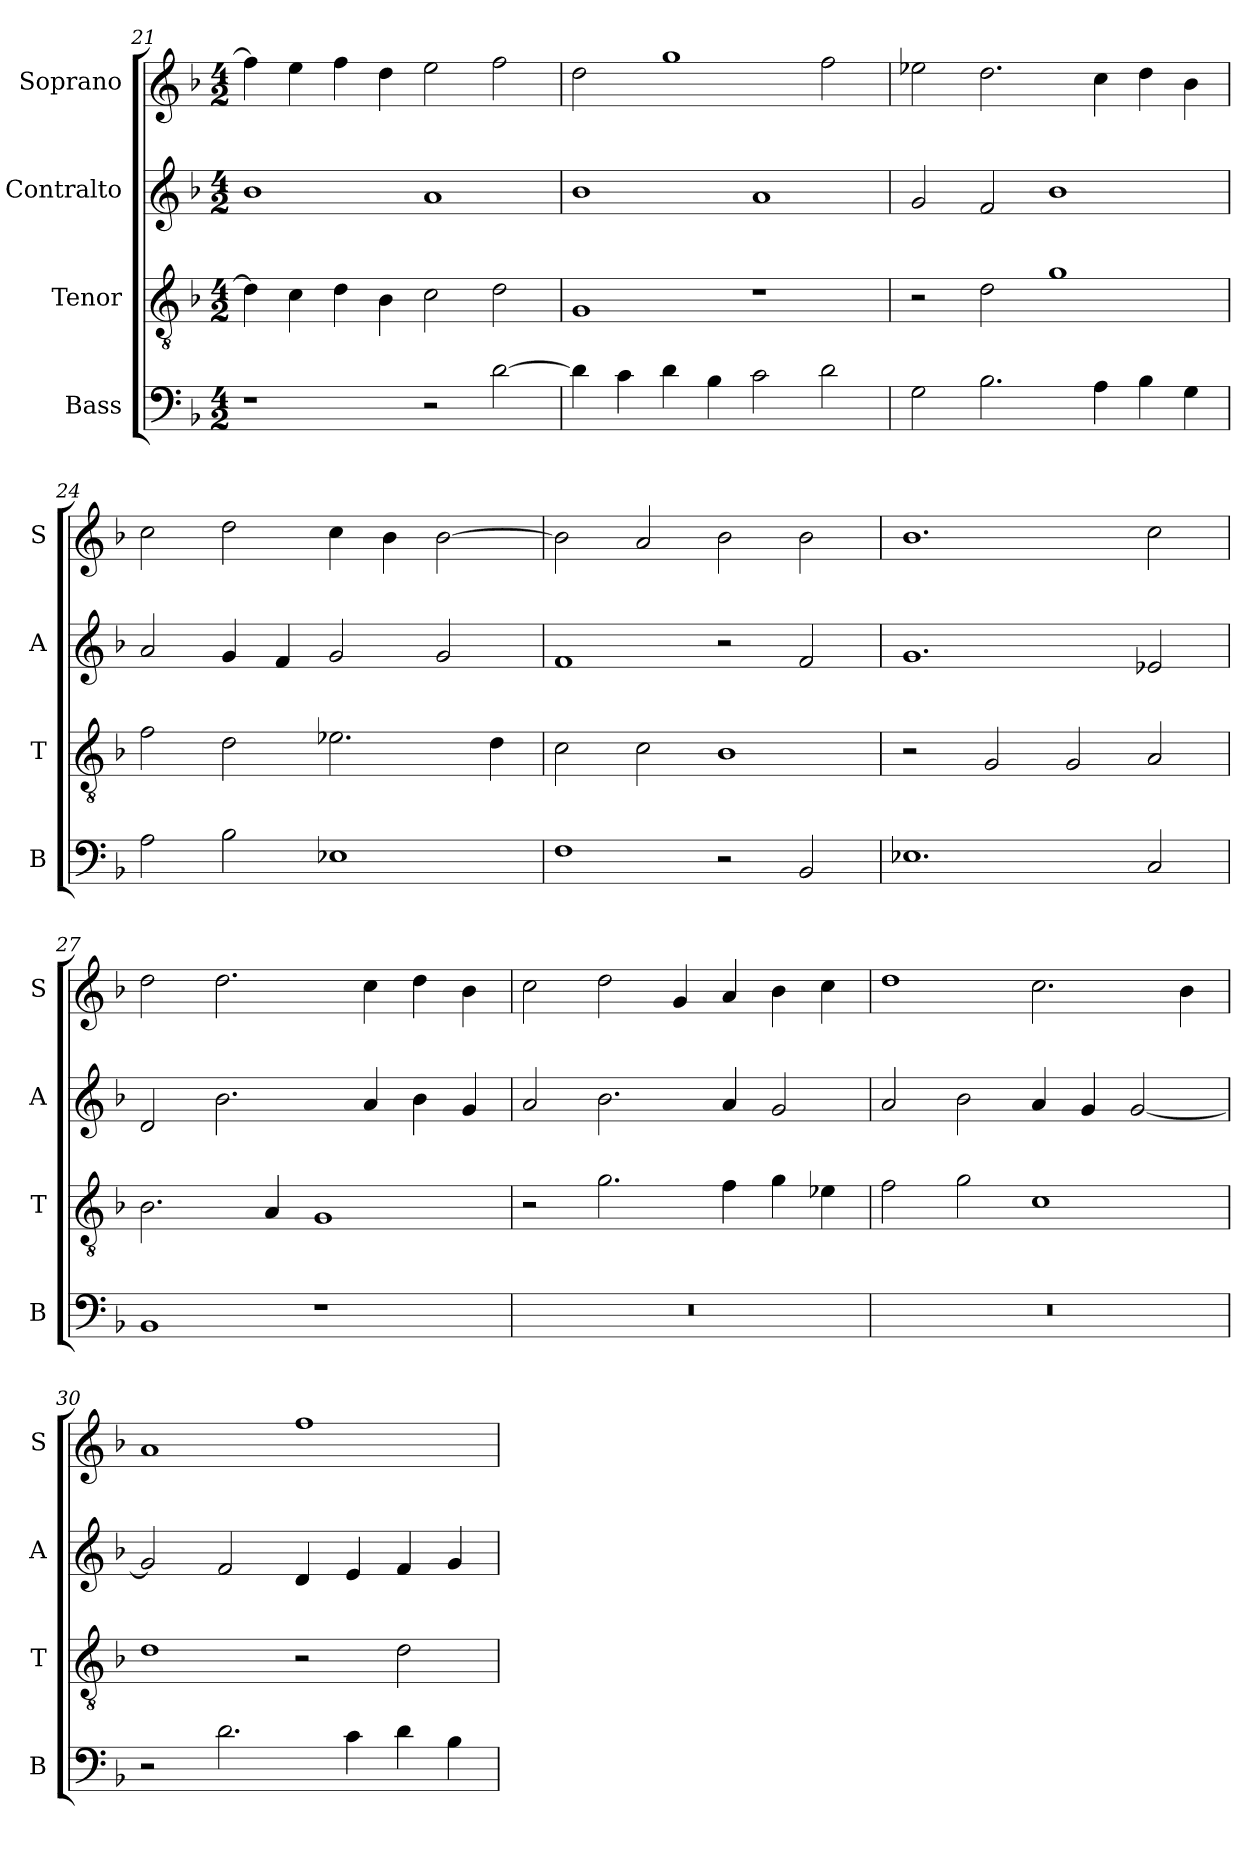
**kern	**kern	**kern	**kern
*part4	*part3	*part2	*part1
*staff4	*staff3	*staff2	*staff1
*I"Bass	*I"Tenor	*I"Contralto	*I"Soprano
*I'B	*I'T	*I'A	*I'S
*clefF4	*clefGv2	*clefG2	*clefG2
*k[b-]	*k[b-]	*k[b-]	*k[b-]
*G:dor	*G:dor	*G:dor	*G:dor
*M4/2	*M4/2	*M4/2	*M4/2
=21	=21	=21	=21
1r	4d]	1b-	4ff]
.	4c	.	4ee
.	4d	.	4ff
.	4B-	.	4dd
2r	2c	1a	2ee
[2d	2d	.	2ff
=22	=22	=22	=22
4d]	1G	1b-	2dd
4c	.	.	.
4d	.	.	1gg
4B-	.	.	.
2c	1r	1a	.
2d	.	.	2ff
=23	=23	=23	=23
2G	2r	2g	2ee-X
2.B-	2d	2f	2.dd
.	1g	1b-	.
4A	.	.	4cc
4B-	.	.	4dd
4G	.	.	4b-
=24	=24	=24	=24
2A	2f	2a	2cc
2B-	2d	4g	2dd
.	.	4f	.
1E-X	2.e-X	2g	4cc
.	.	.	4b-
.	.	2g	[2b-
.	4d	.	.
=25	=25	=25	=25
1F	2c	1f	2b-]
.	2c	.	2a
2r	1B-	2r	2b-
2BB-	.	2f	2b-
=26	=26	=26	=26
1.E-X	2r	1.g	1.b-
.	2G	.	.
.	2G	.	.
2C	2A	2e-X	2cc
=27	=27	=27	=27
1BB-	2.B-	2d	2dd
.	.	2.b-	2.dd
.	4A	.	.
1r	1G	.	.
.	.	4a	4cc
.	.	4b-	4dd
.	.	4g	4b-
=28	=28	=28	=28
0r	2r	2a	2cc
.	2.g	2.b-	2dd
.	.	.	4g
.	4f	4a	4a
.	4g	2g	4b-
.	4e-X	.	4cc
=29	=29	=29	=29
0r	2f	2a	1dd
.	2g	2b-	.
.	1c	4a	2.cc
.	.	4g	.
.	.	[2g	.
.	.	.	4b-
=30	=30	=30	=30
2r	1d	2g]	1a
2.d	.	2f	.
.	2r	4d	1ff
4c	.	4e	.
4d	2d	4f	.
4B-	.	4g	.
=	=	=	=
*-	*-	*-	*-
